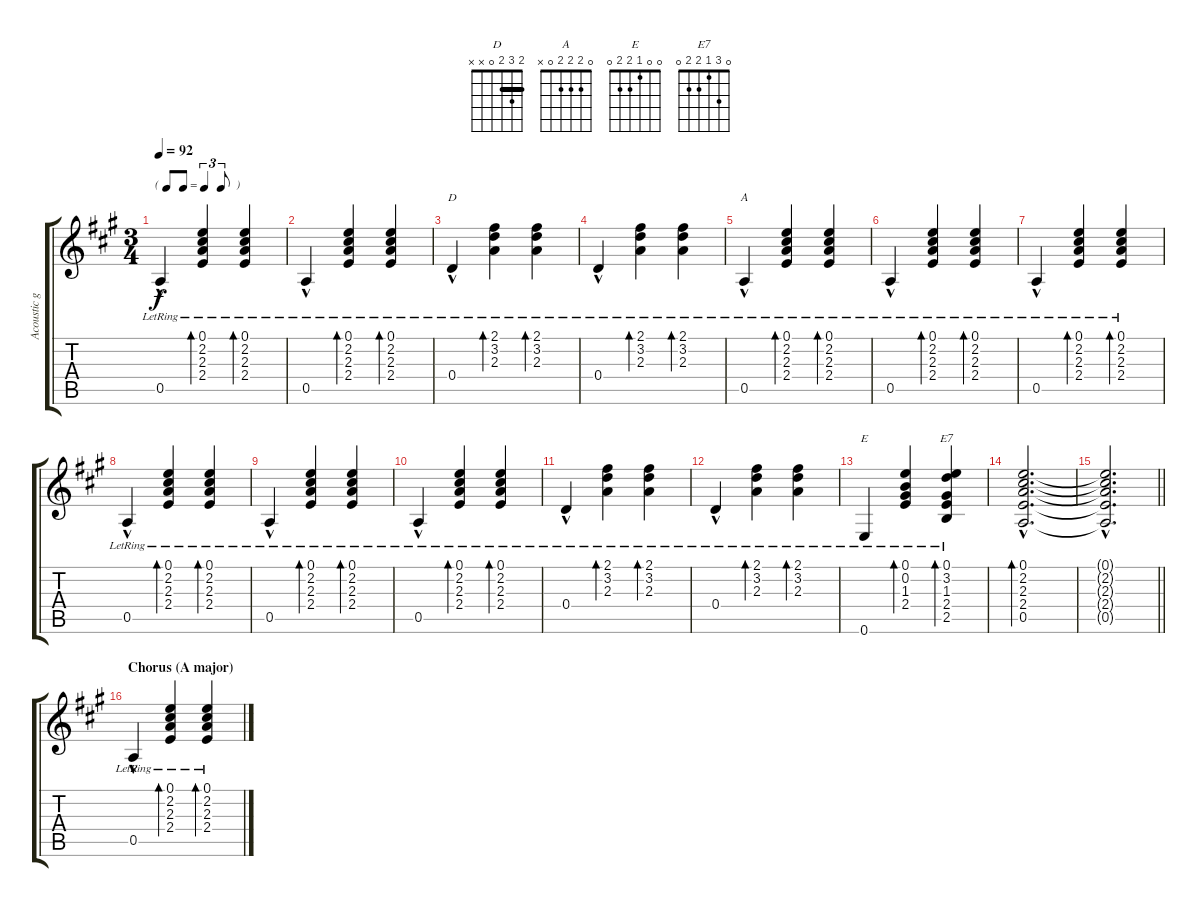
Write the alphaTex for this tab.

\track ("Acoustic guitar - McCartney" "Acoustic g") {instrument acousticguitarsteel}
\staff {score tabs}
\tuning (E4 B3 G3 D3 A2 E2) {hide}
\chord ("D" 2 3 2 0 x x) {barre 2}
\chord ("A" 0 2 2 2 0 x)
\chord ("E" 0 0 1 2 2 0)
\chord ("E7" 0 3 1 2 2 0)
\ts (3 4)
\tf triplet8th
\tempo 92
\clef g2
\ks a
0.5{hac lr}.4{dy f} (0.1{lr} 2.2{lr} 2.3{lr} 2.4{lr}).4{bd 30} (0.1{lr} 2.2{lr} 2.3{lr} 2.4{lr}).4{bd 30} |
0.5{hac lr}.4 (0.1{lr} 2.2{lr} 2.3{lr} 2.4{lr}).4{bd 30} (0.1{lr} 2.2{lr} 2.3{lr} 2.4{lr}).4{bd 30} |
0.4{hac lr}.4{ch "D"} (2.1{lr} 3.2{lr} 2.3{lr}).4{bd 30} (2.1{lr} 3.2{lr} 2.3{lr}).4{bd 30} |
0.4{hac lr}.4 (2.1{lr} 3.2{lr} 2.3{lr}).4{bd 30} (2.1{lr} 3.2{lr} 2.3{lr}).4{bd 30} |
0.5{hac lr}.4{ch "A"} (0.1{lr} 2.2{lr} 2.3{lr} 2.4{lr}).4{bd 30} (0.1{lr} 2.2{lr} 2.3{lr} 2.4{lr}).4{bd 30} |
0.5{hac lr}.4 (0.1{lr} 2.2{lr} 2.3{lr} 2.4{lr}).4{bd 30} (0.1{lr} 2.2{lr} 2.3{lr} 2.4{lr}).4{bd 30} |
0.5{hac lr}.4 (0.1{lr} 2.2{lr} 2.3{lr} 2.4{lr}).4{bd 30} (0.1{lr} 2.2{lr} 2.3{lr} 2.4{lr}).4{bd 30} |
0.5{hac lr}.4 (0.1{lr} 2.2{lr} 2.3{lr} 2.4{lr}).4{bd 30} (0.1{lr} 2.2{lr} 2.3{lr} 2.4{lr}).4{bd 30} |
0.5{hac lr}.4 (0.1{lr} 2.2{lr} 2.3{lr} 2.4{lr}).4{bd 30} (0.1{lr} 2.2{lr} 2.3{lr} 2.4{lr}).4{bd 30} |
0.5{hac lr}.4 (0.1{lr} 2.2{lr} 2.3{lr} 2.4{lr}).4{bd 30} (0.1{lr} 2.2{lr} 2.3{lr} 2.4{lr}).4{bd 30} |
0.4{hac lr}.4 (2.1{lr} 3.2{lr} 2.3{lr}).4{bd 30} (2.1{lr} 3.2{lr} 2.3{lr}).4{bd 30} |
0.4{hac lr}.4 (2.1{lr} 3.2{lr} 2.3{lr}).4{bd 30} (2.1{lr} 3.2{lr} 2.3{lr}).4{bd 30} |
0.6{lr}.4{ch "E"} (0.1{lr} 0.2{lr} 1.3{lr} 2.4{lr}).4{bd 30} (0.1{lr} 3.2{lr} 1.3{lr} 2.4{lr} 2.5{lr}).4{bd 30 ch "E7"} |
(0.1{hac} 2.2{hac} 2.3{hac} 2.4{hac} 0.5{hac}).2{d bd 30} |
\barLineRight lightlight
(0.1{hac t} 2.2{hac t} 2.3{hac t} 2.4{hac t} 0.5{hac t}).2{d} |
\section ("" "Chorus (A major)")
0.5{hac lr}.4 (0.1{lr} 2.2{lr} 2.3{lr} 2.4{lr}).4{bd 30} (0.1{lr} 2.2{lr} 2.3{lr} 2.4{lr}).4{bd 30}
